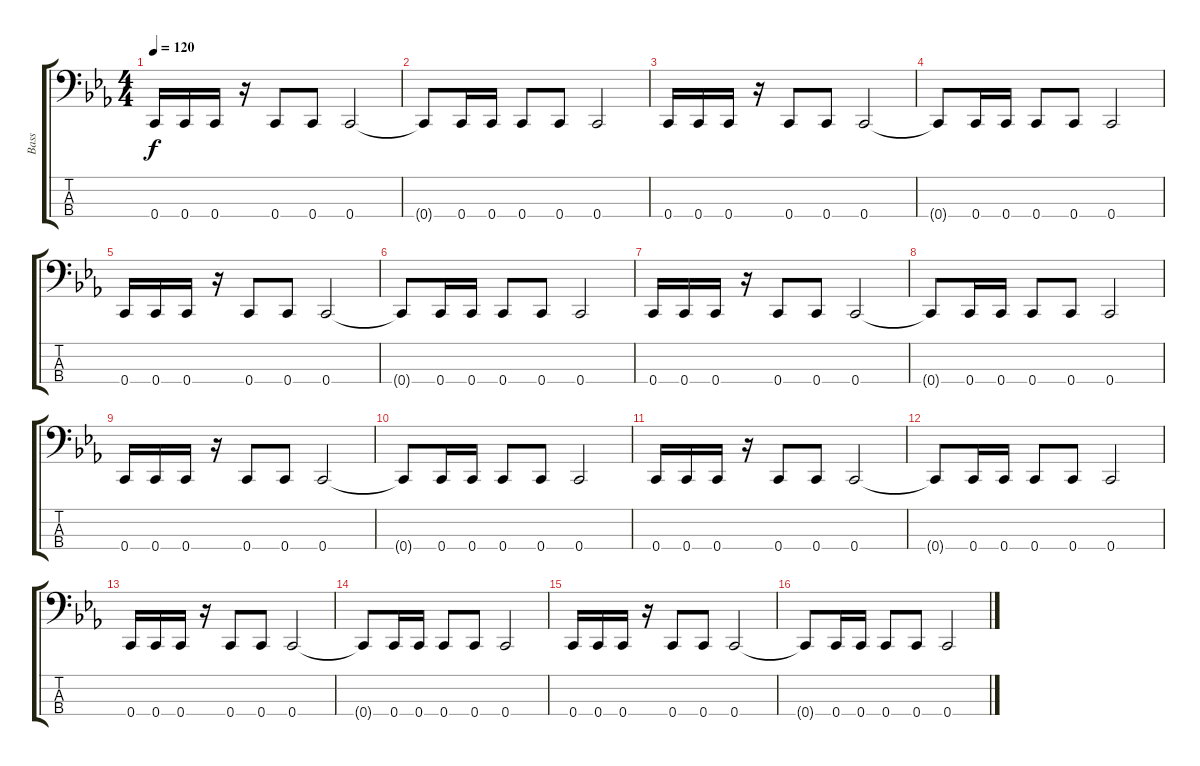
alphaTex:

\track ("Bass" "Bass") {instrument electricbasspick}
\staff {score tabs}
\tuning (F2 C2 G1 C1) {hide}
\ts (4 4)
\tempo 120
\clef f4
\ks eb
0.4.16{dy f} 0.4.16 0.4.16 r.16 0.4.8 0.4.8 0.4.2 |
0.4{t}.8 0.4.16 0.4.16 0.4.8 0.4.8 0.4.2 |
0.4.16 0.4.16 0.4.16 r.16 0.4.8 0.4.8 0.4.2 |
0.4{t}.8 0.4.16 0.4.16 0.4.8 0.4.8 0.4.2 |
0.4.16 0.4.16 0.4.16 r.16 0.4.8 0.4.8 0.4.2 |
0.4{t}.8 0.4.16 0.4.16 0.4.8 0.4.8 0.4.2 |
0.4.16 0.4.16 0.4.16 r.16 0.4.8 0.4.8 0.4.2 |
0.4{t}.8 0.4.16 0.4.16 0.4.8 0.4.8 0.4.2 |
0.4.16 0.4.16 0.4.16 r.16 0.4.8 0.4.8 0.4.2 |
0.4{t}.8 0.4.16 0.4.16 0.4.8 0.4.8 0.4.2 |
0.4.16 0.4.16 0.4.16 r.16 0.4.8 0.4.8 0.4.2 |
0.4{t}.8 0.4.16 0.4.16 0.4.8 0.4.8 0.4.2 |
0.4.16 0.4.16 0.4.16 r.16 0.4.8 0.4.8 0.4.2 |
0.4{t}.8 0.4.16 0.4.16 0.4.8 0.4.8 0.4.2 |
0.4.16 0.4.16 0.4.16 r.16 0.4.8 0.4.8 0.4.2 |
0.4{t}.8 0.4.16 0.4.16 0.4.8 0.4.8 0.4.2
